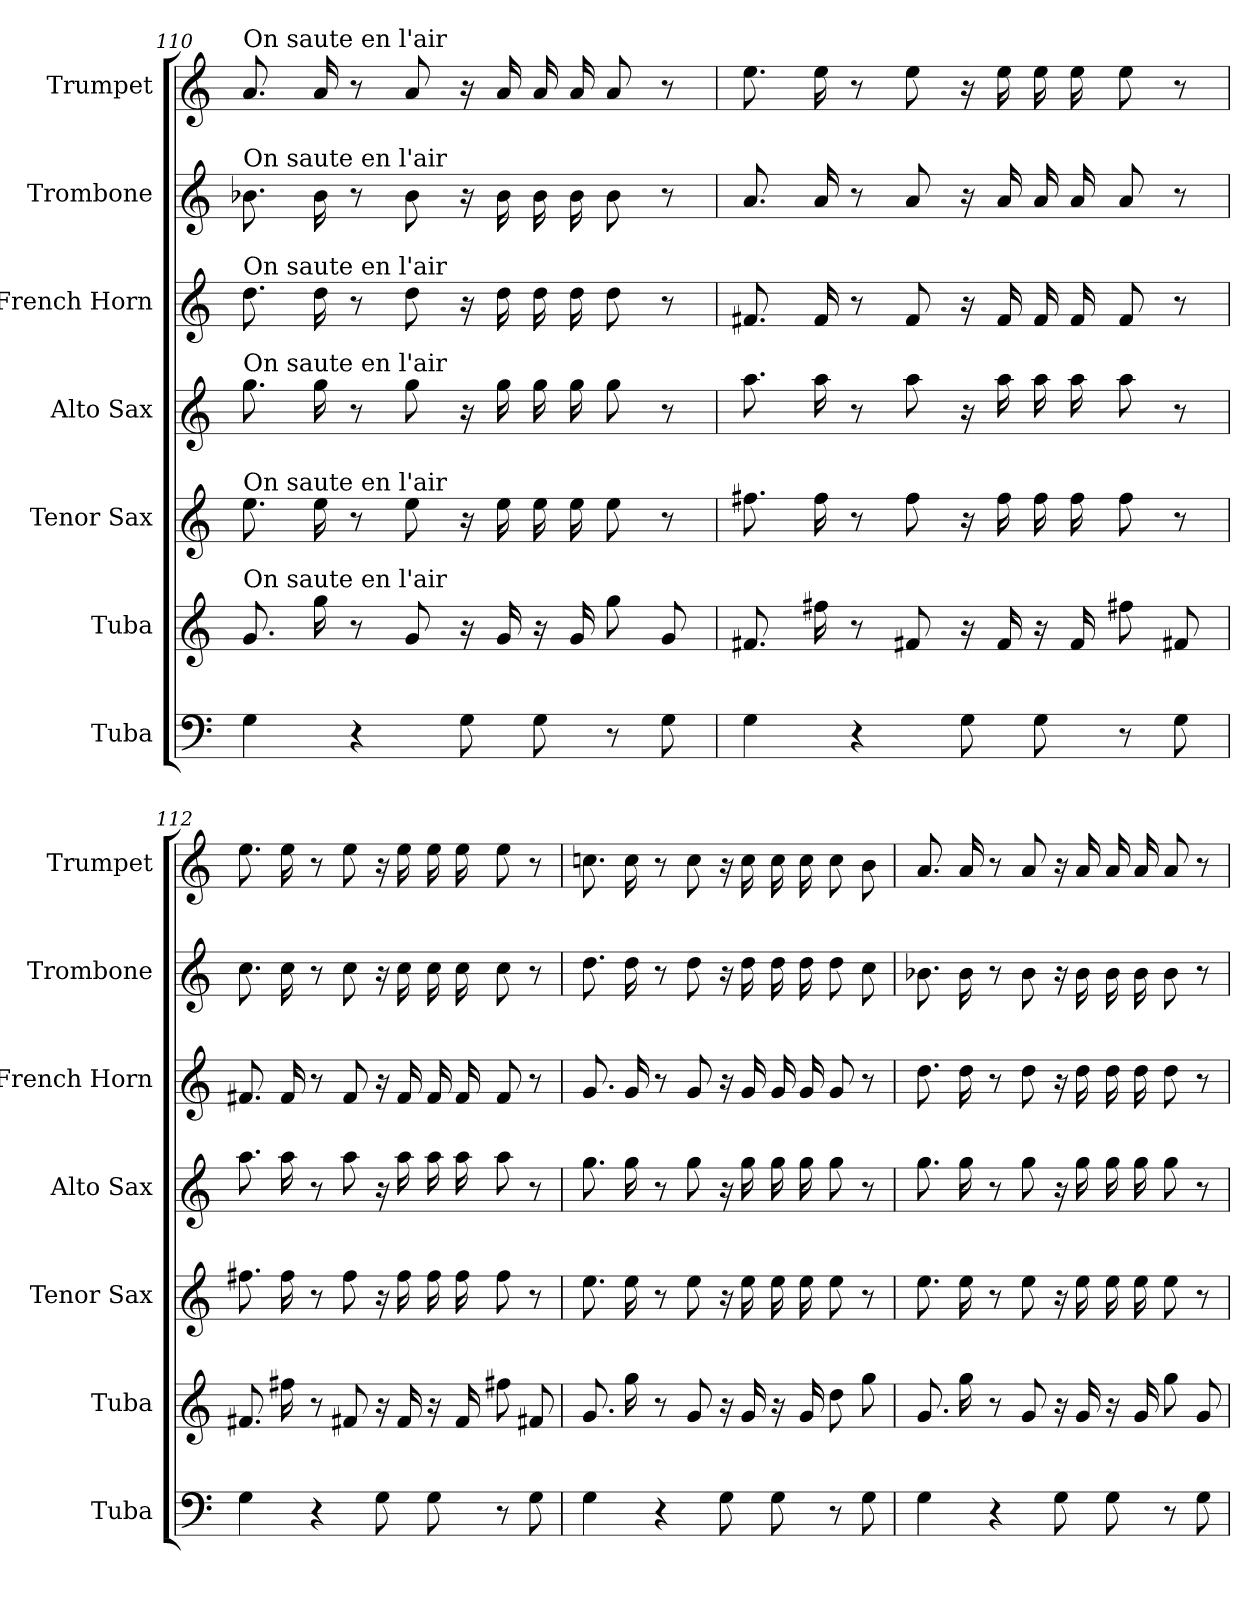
**kern	**kern	**kern	**kern	**kern	**kern	**kern
*part7	*part6	*part5	*part4	*part3	*part2	*part1
*staff7	*staff6	*staff5	*staff4	*staff3	*staff2	*staff1
*I"Tuba	*I"Tuba	*I"Tenor Sax	*I"Alto Sax	*I"French Horn	*I"Trombone	*I"Trumpet
*I'Tuba	*I'Tuba	*I'Tenor Sax	*I'Alto Sax	*I'French Horn	*I'Trombone	*I'Trumpet
*clefF4	*clefG2	*clefG2	*clefG2	*clefG2	*clefG2	*clefG2
*ITrd8c14	*ITrd15c26	*ITrd5c9	*ITrd8c14	*ITrd8c14	*ITrd8c14	*ITrd1c2
=110	=110	=110	=110	=110	=110	=110
!	!	!	!	!	!	!LO:TX:a:t=On saute en l'air
!	!	!	!	!	!LO:TX:a:t=On saute en l'air	!
!	!	!	!	!LO:TX:a:t=On saute en l'air	!	!
!	!	!	!LO:TX:a:t=On saute en l'air	!	!	!
!	!	!LO:TX:a:t=On saute en l'air	!	!	!	!
!	!LO:TX:a:t=On saute en l'air	!	!	!	!	!
4GG	8.GG	8.g	8.g	8.d	8.B-	8.g
.	16G	16g	16g	16d	16B-	16g
4r	8r	8r	8r	8r	8r	8r
.	8GG	8g	8g	8d	8B-	8g
8GG	16r	16r	16r	16r	16r	16r
.	16GG	16g	16g	16d	16B-	16g
8GG	16r	16g	16g	16d	16B-	16g
.	16GG	16g	16g	16d	16B-	16g
8r	8G	8g	8g	8d	8B-	8g
8GG	8GG	8r	8r	8r	8r	8r
=111	=111	=111	=111	=111	=111	=111
4GG	8.FF#X	8.an	8.a	8.F#X	8.A	8.dd
.	16F#X	16a	16a	16F#	16A	16dd
4r	8r	8r	8r	8r	8r	8r
.	8FF#X	8a	8a	8F#	8A	8dd
8GG	16r	16r	16r	16r	16r	16r
.	16FF#	16a	16a	16F#	16A	16dd
8GG	16r	16a	16a	16F#	16A	16dd
.	16FF#	16a	16a	16F#	16A	16dd
8r	8F#X	8a	8a	8F#	8A	8dd
8GG	8FF#X	8r	8r	8r	8r	8r
=112	=112	=112	=112	=112	=112	=112
4GG	8.FF#X	8.an	8.a	8.F#X	8.c	8.dd
.	16F#X	16a	16a	16F#	16c	16dd
4r	8r	8r	8r	8r	8r	8r
.	8FF#X	8a	8a	8F#	8c	8dd
8GG	16r	16r	16r	16r	16r	16r
.	16FF#	16a	16a	16F#	16c	16dd
8GG	16r	16a	16a	16F#	16c	16dd
.	16FF#	16a	16a	16F#	16c	16dd
8r	8F#X	8a	8a	8F#	8c	8dd
8GG	8FF#X	8r	8r	8r	8r	8r
=113	=113	=113	=113	=113	=113	=113
4GG	8.GG	8.g	8.g	8.G	8.d	8.b-
.	16G	16g	16g	16G	16d	16b-
4r	8r	8r	8r	8r	8r	8r
.	8GG	8g	8g	8G	8d	8b-
8GG	16r	16r	16r	16r	16r	16r
.	16GG	16g	16g	16G	16d	16b-
8GG	16r	16g	16g	16G	16d	16b-
.	16GG	16g	16g	16G	16d	16b-
8r	8D	8g	8g	8G	8d	8b-
8GG	8G	8r	8r	8r	8c	8a
=114	=114	=114	=114	=114	=114	=114
4GG	8.GG	8.g	8.g	8.d	8.B-	8.g
.	16G	16g	16g	16d	16B-	16g
4r	8r	8r	8r	8r	8r	8r
.	8GG	8g	8g	8d	8B-	8g
8GG	16r	16r	16r	16r	16r	16r
.	16GG	16g	16g	16d	16B-	16g
8GG	16r	16g	16g	16d	16B-	16g
.	16GG	16g	16g	16d	16B-	16g
8r	8G	8g	8g	8d	8B-	8g
8GG	8GG	8r	8r	8r	8r	8r
=	=	=	=	=	=	=
*-	*-	*-	*-	*-	*-	*-
